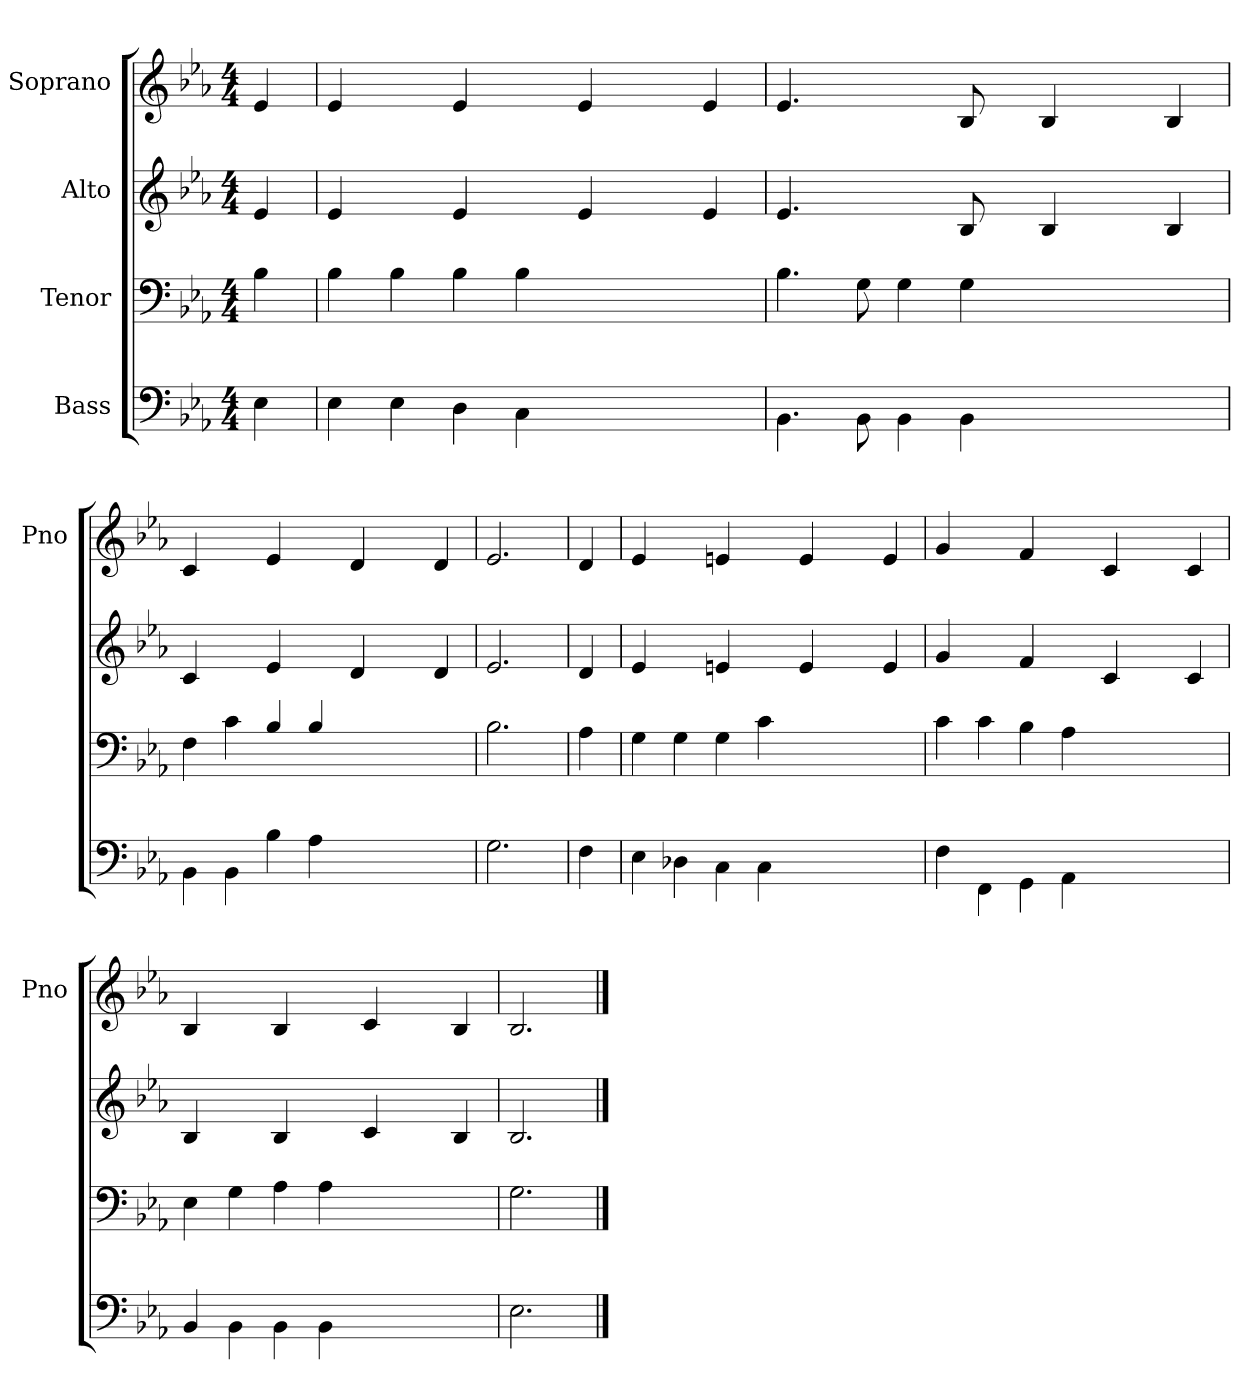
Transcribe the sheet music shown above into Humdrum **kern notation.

**kern	**kern	**kern	**kern
*part4	*part3	*part2	*part1
*staff4	*staff3	*staff2	*staff1
*I"Bass	*I"Tenor	*I"Alto	*I"Soprano
*	*	*	*I'Pno
*clefF4	*clefF4	*clefG2	*clefG2
*k[b-e-a-]	*k[b-e-a-]	*k[b-e-a-]	*k[b-e-a-]
*E-:	*E-:	*E-:	*E-:
*M4/4	*M4/4	*M4/4	*M4/4
=	=	=	=
4E-\	4B-\	4e-/	4e-/
=	=	=	=
4E-\	4B-\	4e-/	4e-/
4E-\	4B-\	4ryy	4ryy
4D\	4B-\	4e-/	4e-/
4C\	4B-\	4ryy	4ryy
2.ryy	2.ryy	4e-/	4e-/
.	.	4ryy	4ryy
.	.	4e-/	4e-/
=	=	=	=
4.BB-\	4.B-\	4.e-/	4.e-/
8BB-\	8G\	4.ryy	4.ryy
4BB-\	4G\	.	.
4BB-\	4G\	8B-/	8B-/
.	.	8ryy	8ryy
2.ryy	2.ryy	4B-/	4B-/
.	.	4ryy	4ryy
.	.	4B-/	4B-/
=	=	=	=
4BB-\	4F\	4c/	4c/
4BB-\	4c\	4ryy	4ryy
4B-\	4B-/	4e-/	4e-/
4A-\	4B-/	4ryy	4ryy
2.ryy	2.ryy	4d/	4d/
.	.	4ryy	4ryy
.	.	4d/	4d/
=	=	=	=
2.G\	2.B-\	2.e-/	2.e-/
=	=	=	=
4F\	4A-\	4d/	4d/
=	=	=	=
4E-\	4G\	4e-/	4e-/
4D-X\	4G\	4ryy	4ryy
4C\	4G\	4en/	4en/
4C\	4c\	4ryy	4ryy
2.ryy	2.ryy	4e/	4e/
.	.	4ryy	4ryy
.	.	4e/	4e/
=	=	=	=
4F\	4c\	4g/	4g/
4FF\	4c\	4ryy	4ryy
4GG\	4B-\	4f/	4f/
4AA-\	4A-\	4ryy	4ryy
2.ryy	2.ryy	4c/	4c/
.	.	4ryy	4ryy
.	.	4c/	4c/
=	=	=	=
4BB-/	4E-\	4B-/	4B-/
4BB-\	4G\	4ryy	4ryy
4BB-\	4A-\	4B-/	4B-/
4BB-\	4A-\	4ryy	4ryy
2.ryy	2.ryy	4c/	4c/
.	.	4ryy	4ryy
.	.	4B-/	4B-/
=	=	=	=
2.E-\	2.G\	2.B-/	2.B-/
==	==	==	==
*-	*-	*-	*-
